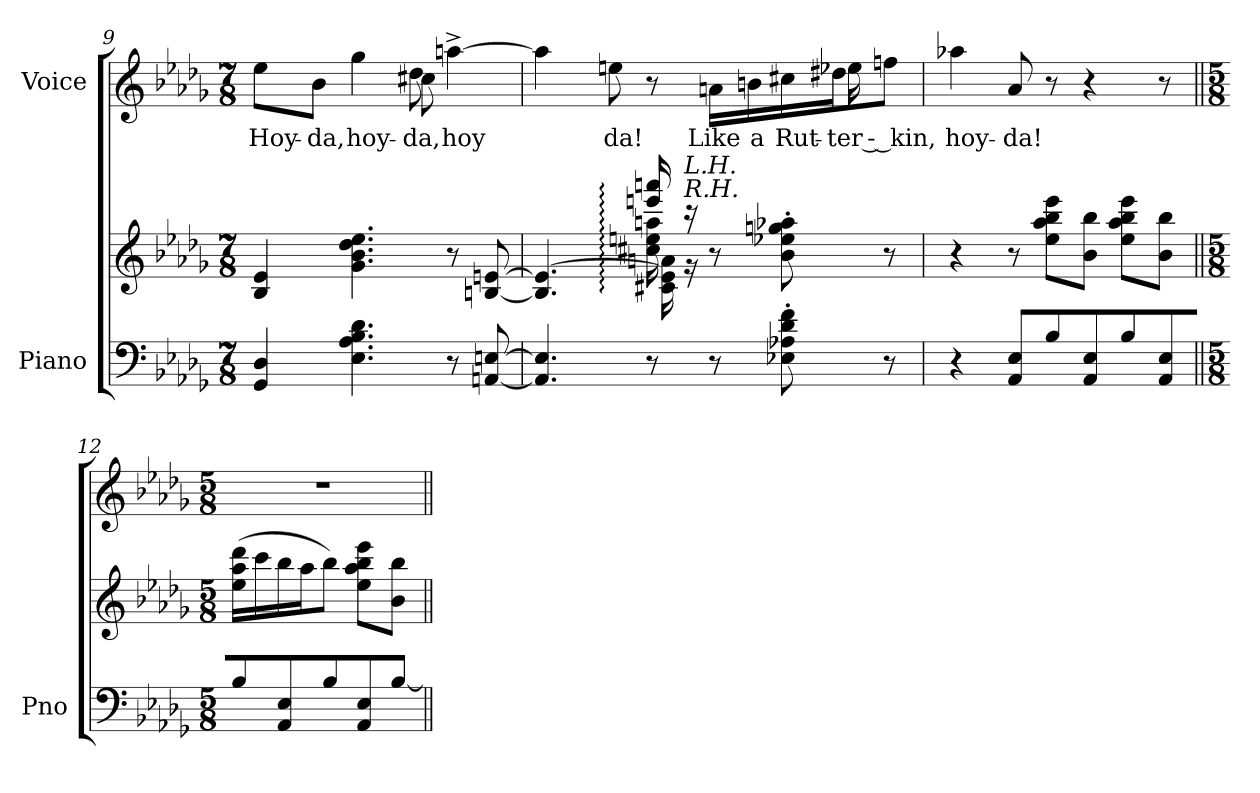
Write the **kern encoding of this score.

**kern	**kern	**kern	**text
*part2	*part2	*part1	*part1
*staff3	*staff2	*staff1	*staff1
*I"Piano	*	*I"Voice	*
*I'Pno	*	*	*
*clefF4	*clefG2	*clefG2	*
*k[b-e-a-d-g-]	*k[b-e-a-d-g-]	*k[b-e-a-d-g-]	*
*M7/8	*M7/8	*M7/8	*
=9	=9	=9	=9
!	!	!	!LO:LY:b
*	*	*^	*
4GG-/ 4D-/	4B-/ 4e-/	8ee-\L	2ryy	Hoy-
!	!	!	!	!LO:LY:b
.	.	8b-\J	.	-da,
!	!	!	!	!LO:LY:b
4.E-\ 4.A-\ 4.B-\ 4.d-\	4.g-\ 4.b-\ 4.dd-\ 4.ee-\	4gg-\	.	hoy-
!	!	!	!	!LO:LY:b
.	.	8dd-\	8cc#X	-da,
!	!	!	!	!LO:LY:b
8r	8r	[4aan^\	4ryy	-hoy
[8AAn/ [8En/	[8Bn/ [8en/	.	.	.
!!LO:LB:g=z	!!
=10	=10	=10	=10	=10
*	*^	*	*	*
*	*	*^	*	*	*
4.AAn/] 4.En/]	4.Bn/] 4.en/_	4.ryy	4.ryy	4aan\]	8.ryy	.
!	!	!	!	!	!	!LO:LY:b
*	*	*	*	*v	*v	*
.	.	.	.	8een\	da!
8r	16eeen/: 16aaan/:	16cc#X\: 16een\: 16aan\:	16c#X\: 16en\]: 16an\:	8r	.
!	!LO:TX:a:i:t=R.H.	!	!	!	!
!	!LO:TX:a:i:t=L.H.	!	!	!	!
.	16r	4..ryy	16r	.	.
!	!	!	!	!	!LO:LY:b
8r	8r	.	4.ryy	16an\LL	Like
!	!	!	!	!	!LO:LY:b
.	.	.	.	16bn\	a
!	!	!	!	!	!LO:LY:b
8E-X\' 8A-X\' 8d-\' 8f\'	8b-\' 8ee-X\' 8ggn\' 8aa-X\'	.	.	16cc#X\	Rut-
!	!	!	!	!	!LO:LY:b
*	*	*	*	*^	*
.	.	.	.	16dd#X\J	16ee-X	-ter - kin,
8r	8r	.	.	8ffn\J	8ryy	.
*	*v	*v	*v	*	*	*
=11	=11	=11	=11	=11
!	!	!	!	!LO:LY:b
*	*	*v	*v	*
4r	4r	4aa-X\	hoy-
!	!	!	!LO:LY:b
8AA-/ 8E-/L	8r	8a-/	-da!
8B-/	8ee-\ 8aa-\ 8bb-\ 8eee-\L	8r	.
8AA-/ 8E-/	8b-\ 8bb-\J	4r	.
8B-/	8ee-\ 8aa-\ 8bb-\ 8eee-\L	.	.
8AA-/ 8E-/	8b-\ 8bb-\J	8r	.
=12||	=12||	=12||	=12||
*M5/8	*M5/8	*M5/8	*
8B-/	(16ee-\ 16aa-\ 16ddd-\LL	8%5r	.
.	16ccc\	.	.
8AA-/ 8E-/	16bb-\	.	.
.	16aa-\J	.	.
8B-/	8bb-\J)	.	.
8AA-/ 8E-/	8ee-\ 8aa-\ 8bb-\ 8eee-\L	.	.
[8B-/J	8b-\ 8bb-\J	.	.
=||	=||	=||	=||
*-	*-	*-	*-
